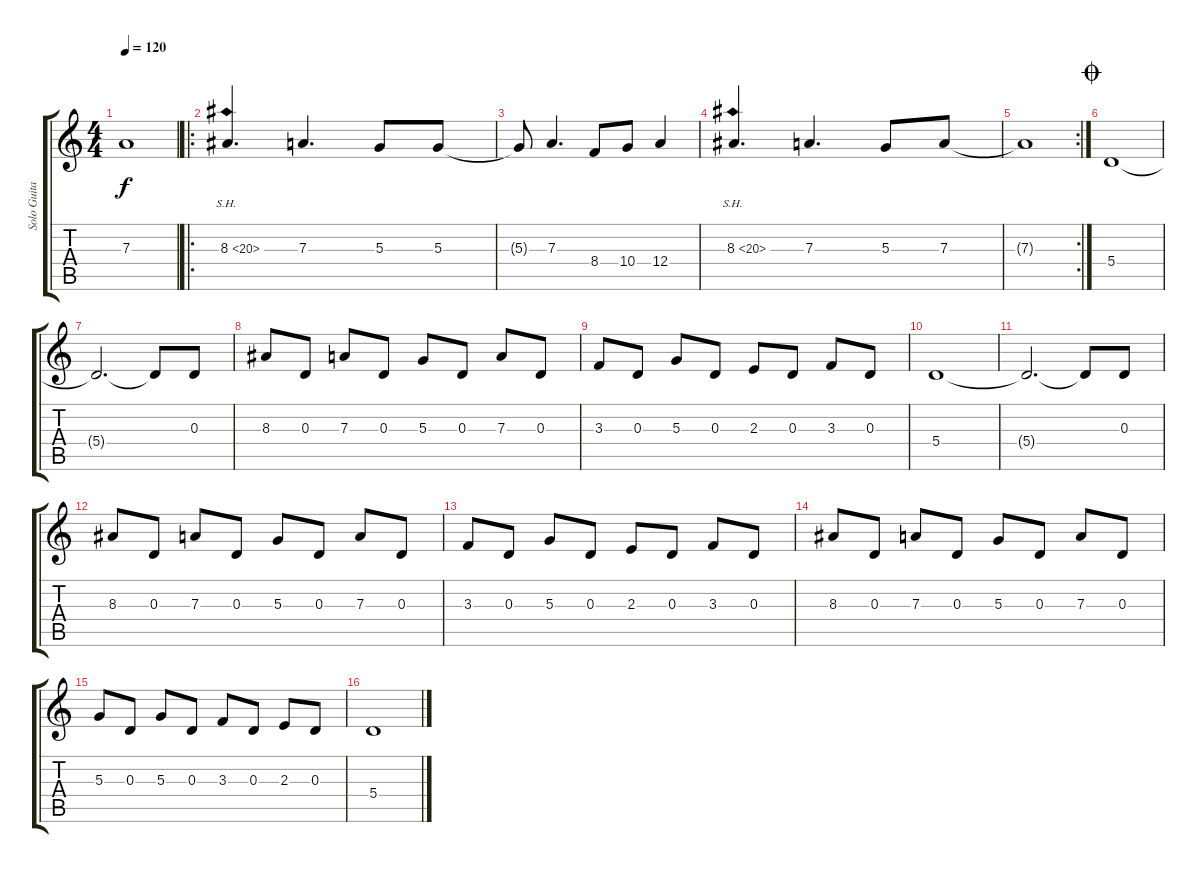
\track ("Solo Guitar" "Solo Guita") {instrument distortionguitar}
\staff {score tabs}
\tuning (B3 Gb3 D3 A2 E2 B1) {hide}
\ts (4 4)
\tempo 120
\clef g2
\ks c
7.3{t}.1{dy f} |
\ro
8.3{sh 12}.4{d} 7.3.4{d} 5.3.8 5.3.8 |
5.3{t}.8 7.3.4{d} 8.4.8 10.4.8 12.4.4 |
8.3{sh 12}.4{d} 7.3.4{d} 5.3.8 7.3.8 |
\rc 2
7.3{t}.1 |
\jump coda
5.4.1 |
5.4{t}.2{d} 5.4{t}.8 0.3.8 |
8.3.8 0.3.8 7.3.8 0.3.8 5.3.8 0.3.8 7.3.8 0.3.8 |
3.3.8 0.3.8 5.3.8 0.3.8 2.3.8 0.3.8 3.3.8 0.3.8 |
5.4.1 |
5.4{t}.2{d} 5.4{t}.8 0.3.8 |
8.3.8 0.3.8 7.3.8 0.3.8 5.3.8 0.3.8 7.3.8 0.3.8 |
3.3.8 0.3.8 5.3.8 0.3.8 2.3.8 0.3.8 3.3.8 0.3.8 |
8.3.8 0.3.8 7.3.8 0.3.8 5.3.8 0.3.8 7.3.8 0.3.8 |
5.3.8 0.3.8 5.3.8 0.3.8 3.3.8 0.3.8 2.3.8 0.3.8 |
5.4.1
